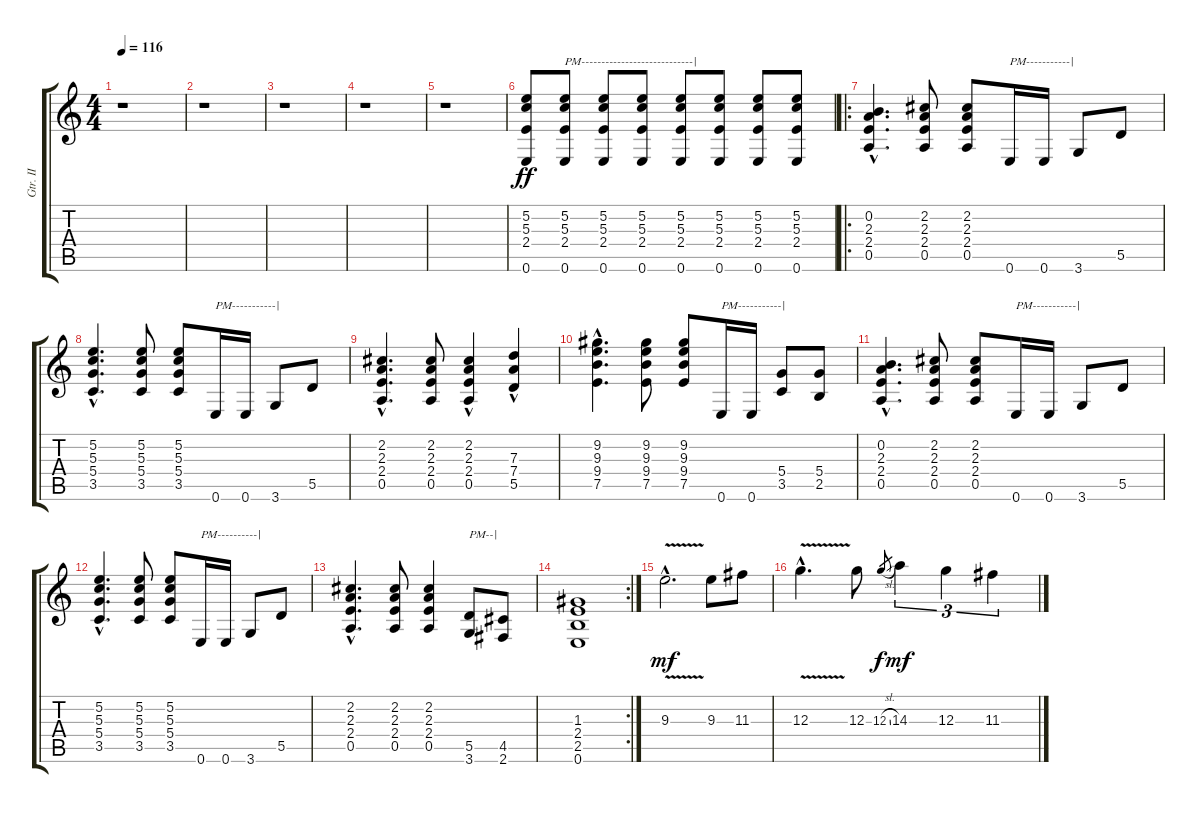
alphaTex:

\track ("Gtr. II" "Gtr. II") {instrument distortionguitar}
\staff {score tabs}
\tuning (E4 B3 G3 D3 A2 E2) {hide}
\ts (4 4)
\tempo 116
\clef g2
\ks c
r.1{dy mf} |
r.1 |
r.1 |
r.1 |
r.1 |
(5.2 5.3 2.4 0.6).8{dy ff} (5.2 5.3 2.4 0.6).8{txt "PM----------------------------|"} (5.2 5.3 2.4 0.6).8 (5.2 5.3 2.4 0.6).8 (5.2 5.3 2.4 0.6).8 (5.2 5.3 2.4 0.6).8 (5.2 5.3 2.4 0.6).8 (5.2 5.3 2.4 0.6).8 |
\ro
(0.2{hac} 2.3{hac} 2.4{hac} 0.5{hac}).4{d instrument distortionguitar} (2.2 2.3 2.4 0.5).8 (2.2 2.3 2.4 0.5).8 0.6.16{txt "PM-----------|"} 0.6.16 3.6.8 5.5.8 |
(5.2{hac} 5.3{hac} 5.4{hac} 3.5{hac}).4{d} (5.2 5.3 5.4 3.5).8 (5.2 5.3 5.4 3.5).8 0.6.16{txt "PM-----------|"} 0.6.16 3.6.8 5.5.8 |
(2.2{hac} 2.3{hac} 2.4{hac} 0.5{hac}).4{d} (2.2 2.3 2.4 0.5).8 (2.2 2.3 2.4 0.5{hac}).4 (7.3 7.4 5.5{hac}).4 |
(9.2{hac} 9.3{hac} 9.4{hac} 7.5{hac}).4{d} (9.2 9.3 9.4 7.5).8 (9.2 9.3 9.4 7.5).8 0.6.16{txt "PM-----------|"} 0.6.16 (5.4 3.5).8 (5.4 2.5).8 |
(0.2{hac} 2.3{hac} 2.4{hac} 0.5{hac}).4{d} (2.2 2.3 2.4 0.5).8 (2.2 2.3 2.4 0.5).8 0.6.16{txt "PM-----------|"} 0.6.16 3.6.8 5.5.8 |
(5.2{hac} 5.3{hac} 5.4{hac} 3.5{hac}).4{d} (5.2 5.3 5.4 3.5).8 (5.2 5.3 5.4 3.5).8 0.6.16{txt "PM----------|"} 0.6.16 3.6.8 5.5.8 |
(2.2{hac} 2.3{hac} 2.4{hac} 0.5{hac}).4{d} (2.2 2.3 2.4 0.5).8 (2.2 2.3 2.4 0.5).4 (5.5 3.6).8{txt "PM--|"} (4.5 2.6).8 |
\rc 2
(1.3 2.4 2.5 0.6).1 |
9.3{v hac}.2{d dy mf} 9.3.8 11.3.8 |
12.3{v hac}.4{d} 12.3.8 12.3{sl}.8{gr dy f} 14.3.4{tu (3 2) dy mf} 12.3.4{tu (3 2)} 11.3.4{tu (3 2)}
